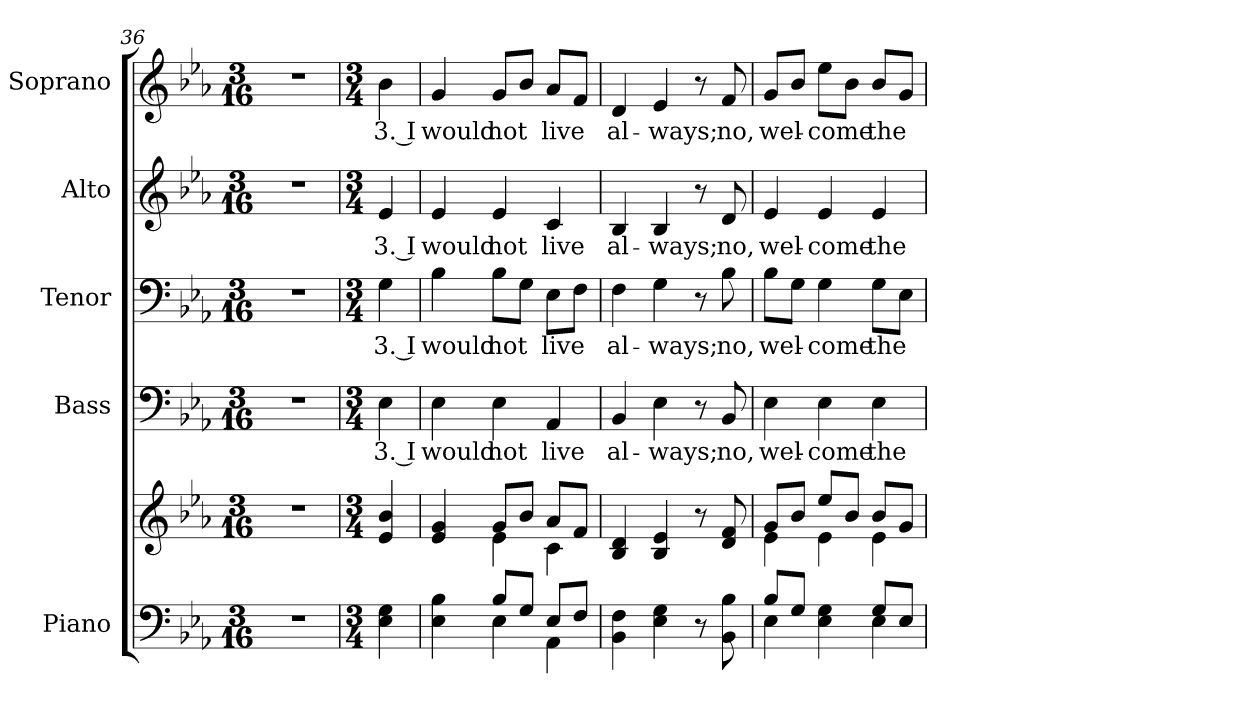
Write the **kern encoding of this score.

**kern	**kern	**kern	**text	**kern	**text	**kern	**text	**kern	**text
*part5	*part5	*part4	*part4	*part3	*part3	*part2	*part2	*part1	*part1
*staff6	*staff5	*staff4	*staff4	*staff3	*staff3	*staff2	*staff2	*staff1	*staff1
*I"Piano	*	*I"Bass	*	*I"Tenor	*	*I"Alto	*	*I"Soprano	*
*I'Pno.	*	*I'B.	*	*I'T.	*	*I'A.	*	*I'S.	*
!!LO:PB:g=z
*clefF4	*clefG2	*clefF4	*	*clefF4	*	*clefG2	*	*clefG2	*
*k[b-e-a-]	*k[b-e-a-]	*k[b-e-a-]	*	*k[b-e-a-]	*	*k[b-e-a-]	*	*k[b-e-a-]	*
*E-:	*E-:	*E-:	*	*E-:	*	*E-:	*	*E-:	*
*M3/16	*M3/16	*M3/16	*	*M3/16	*	*M3/16	*	*M3/16	*
=36	=36	=36	=36	=36	=36	=36	=36	=36	=36
!LO:N:vis=1	!LO:N:vis=1	!LO:N:vis=1	!	!LO:N:vis=1	!	!LO:N:vis=1	!	!LO:N:vis=1	!
8.r	8.r	8.r	.	8.r	.	8.r	.	8.r	.
=37	=37	=37	=37	=37	=37	=37	=37	=37	=37
*M3/4	*M3/4	*M3/4	*	*M3/4	*	*M3/4	*	*M3/4	*
!	!	!	!LO:LY:b:color=#000000	!	!	!	!	!	!
!	!	!	!	!	!LO:LY:b:color=#000000	!	!	!	!
!	!	!	!	!	!	!	!LO:LY:b:color=#000000	!	!
!	!	!	!	!	!	!	!	!	!LO:LY:b:color=#000000
4E-i\ 4Gi	4e-i/ 4b-i	4E-i\	3. I	4Gi\	3. I	4e-i/	3. I	4b-i\	3. I
!!LO:PB:g=z
=38	=38	=38	=38	=38	=38	=38	=38	=38	=38
*^	*^	*	*	*	*	*	*	*	*
!	!	!	!	!	!LO:LY:b:color=#000000	!	!	!	!	!	!
!	!	!	!	!	!	!	!LO:LY:b:color=#000000	!	!	!	!
!	!	!	!	!	!	!	!	!	!LO:LY:b:color=#000000	!	!
!	!	!	!	!	!	!	!	!	!	!	!LO:LY:b:color=#000000
4E-i\ 4B-i	4ryy	4e-i/ 4gi	4ryy	4E-i\	would	4B-i\	would	4e-i/	would	4gi/	would
!	!	!	!	!	!LO:LY:b:color=#000000	!	!	!	!	!	!
!	!	!	!	!	!	!	!LO:LY:b:color=#000000	!	!	!	!
!	!	!	!	!	!	!	!	!	!LO:LY:b:color=#000000	!	!
!	!	!	!	!	!	!	!	!	!	!	!LO:LY:b:color=#000000
8B-i/L	4E-i\	8gi/L	4e-i\	4E-i\	not	8B-i\L	not	4e-i/	not	8gi/L	not
8Gi/J	.	8b-i/J	.	.	.	8Gi\J	.	.	.	8b-i/J	.
!	!	!	!	!	!LO:LY:b:color=#000000	!	!	!	!	!	!
!	!	!	!	!	!	!	!LO:LY:b:color=#000000	!	!	!	!
!	!	!	!	!	!	!	!	!	!LO:LY:b:color=#000000	!	!
!	!	!	!	!	!	!	!	!	!	!	!LO:LY:b:color=#000000
8E-i/L	4AA-i\	8a-i/L	4ci\	4AA-i/	live	8E-i\L	live	4ci/	live	8a-i/L	live
8Fi/J	.	8fi/J	.	.	.	8Fi\J	.	.	.	8fi/J	.
*v	*v	*	*	*	*	*	*	*	*	*	*
*	*v	*v	*	*	*	*	*	*	*	*
=39	=39	=39	=39	=39	=39	=39	=39	=39	=39
!	!	!	!LO:LY:b:color=#000000	!	!	!	!	!	!
!	!	!	!	!	!LO:LY:b:color=#000000	!	!	!	!
!	!	!	!	!	!	!	!LO:LY:b:color=#000000	!	!
!	!	!	!	!	!	!	!	!	!LO:LY:b:color=#000000
4BB-i\ 4Fi	4B-i/ 4di	4BB-i/	al-	4Fi\	al-	4B-i/	al-	4di/	al-
!	!	!	!LO:LY:b:color=#000000	!	!	!	!	!	!
!	!	!	!	!	!LO:LY:b:color=#000000	!	!	!	!
!	!	!	!	!	!	!	!LO:LY:b:color=#000000	!	!
!	!	!	!	!	!	!	!	!	!LO:LY:b:color=#000000
4E-i\ 4Gi	4B-i/ 4e-i	4E-i\	-ways;	4Gi\	-ways;	4B-i/	-ways;	4e-i/	-ways;
8r	8r	8r	.	8r	.	8r	.	8r	.
!	!	!	!LO:LY:b:color=#000000	!	!	!	!	!	!
!	!	!	!	!	!LO:LY:b:color=#000000	!	!	!	!
!	!	!	!	!	!	!	!LO:LY:b:color=#000000	!	!
!	!	!	!	!	!	!	!	!	!LO:LY:b:color=#000000
8BB-i\ 8B-i	8di/ 8fi	8BB-i/	no,	8B-i\	no,	8di/	no,	8fi/	no,
!!LO:PB:g=z
=40	=40	=40	=40	=40	=40	=40	=40	=40	=40
*^	*^	*	*	*	*	*	*	*	*
!	!	!	!	!	!LO:LY:b:color=#000000	!	!	!	!	!	!
!	!	!	!	!	!	!	!LO:LY:b:color=#000000	!	!	!	!
!	!	!	!	!	!	!	!	!	!LO:LY:b:color=#000000	!	!
!	!	!	!	!	!	!	!	!	!	!	!LO:LY:b:color=#000000
8B-i/L	4E-i\	8gi/L	4e-i\	4E-i\	wel-	8B-i\L	wel-	4e-i/	wel-	8gi/L	wel-
8Gi/J	.	8b-i/J	.	.	.	8Gi\J	.	.	.	8b-i/J	.
!	!	!	!	!	!LO:LY:b:color=#000000	!	!	!	!	!	!
!	!	!	!	!	!	!	!LO:LY:b:color=#000000	!	!	!	!
!	!	!	!	!	!	!	!	!	!LO:LY:b:color=#000000	!	!
!	!	!	!	!	!	!	!	!	!	!	!LO:LY:b:color=#000000
4E-i\ 4Gi	4ryy	8ee-i/L	4e-i\	4E-i\	-come	4Gi\	-come	4e-i/	-come	8ee-i\L	-come
.	.	8b-i/J	.	.	.	.	.	.	.	8b-i\J	.
!	!	!	!	!	!LO:LY:b:color=#000000	!	!	!	!	!	!
!	!	!	!	!	!	!	!LO:LY:b:color=#000000	!	!	!	!
!	!	!	!	!	!	!	!	!	!LO:LY:b:color=#000000	!	!
!	!	!	!	!	!	!	!	!	!	!	!LO:LY:b:color=#000000
8Gi/L	4E-i\	8b-i/L	4e-i\	4E-i\	the	8Gi\L	the	4e-i/	the	8b-i/L	the
8E-i/J	.	8gi/J	.	.	.	8E-i\J	.	.	.	8gi/J	.
*v	*v	*	*	*	*	*	*	*	*	*	*
*	*v	*v	*	*	*	*	*	*	*	*
=	=	=	=	=	=	=	=	=	=
*-	*-	*-	*-	*-	*-	*-	*-	*-	*-
